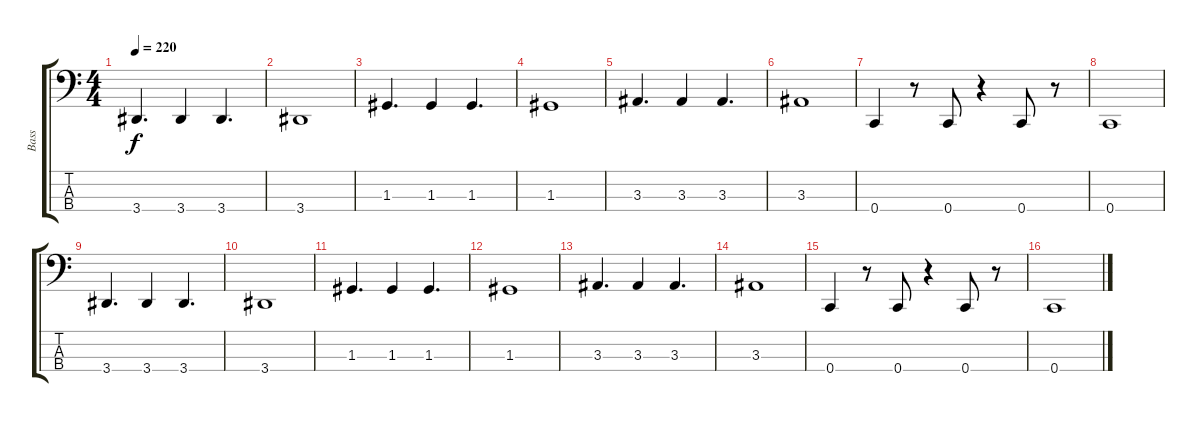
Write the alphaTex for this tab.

\track ("Bass" "Bass") {instrument electricbasspick}
\staff {score tabs}
\tuning (F2 C2 G1 C1) {hide}
\ts (4 4)
\tempo 220
\clef f4
\ks c
3.4.4{d dy f} 3.4.4 3.4.4{d} |
3.4.1 |
1.3.4{d} 1.3.4 1.3.4{d} |
1.3.1 |
3.3.4{d} 3.3.4 3.3.4{d} |
3.3.1 |
0.4.4 r.8 0.4.8 r.4 0.4.8 r.8 |
0.4.1 |
3.4.4{d} 3.4.4 3.4.4{d} |
3.4.1 |
1.3.4{d} 1.3.4 1.3.4{d} |
1.3.1 |
3.3.4{d} 3.3.4 3.3.4{d} |
3.3.1 |
0.4.4 r.8 0.4.8 r.4 0.4.8 r.8 |
0.4.1
